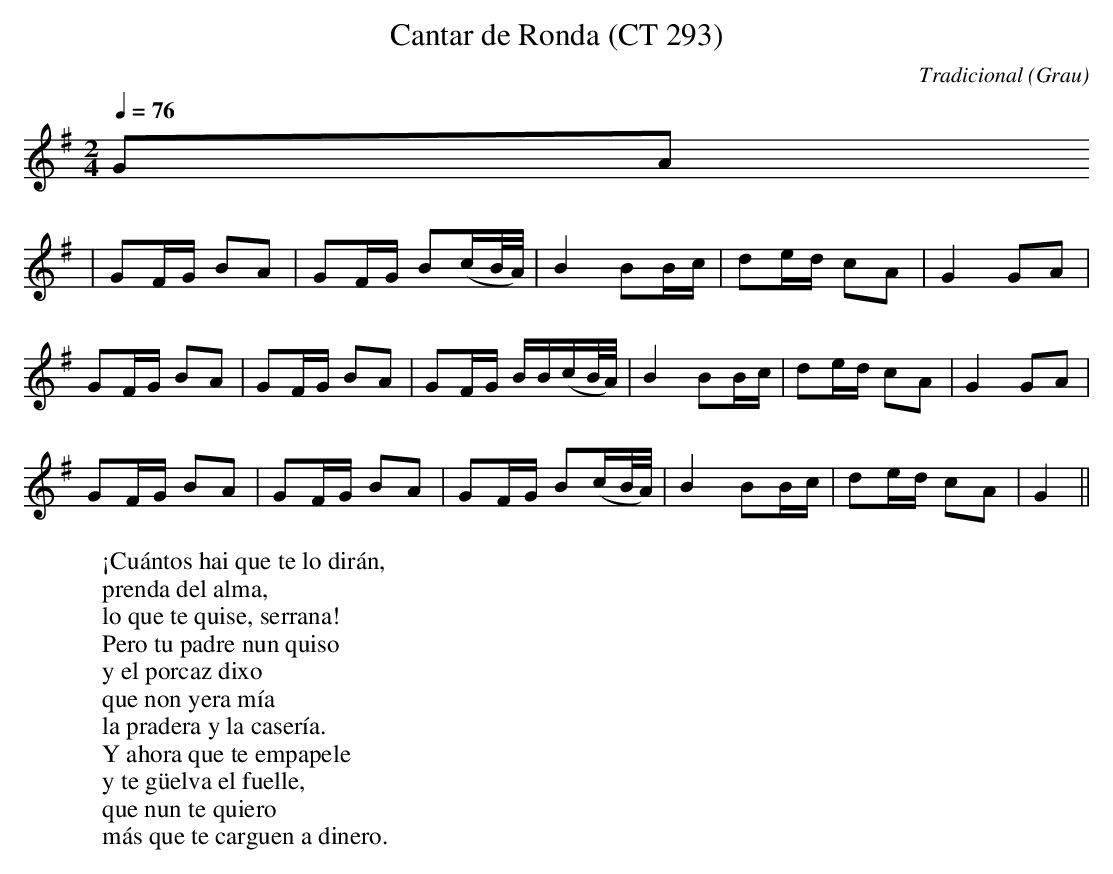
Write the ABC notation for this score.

X:1
T:Cantar de Ronda (CT 293)
C:Tradicional
O:Grau
M:2/4
L:1/8
Q:1/4=76
K:G
GA
|GF/G/ BA|GF/G/ B(c/B/4A/4)|B2 BB/c/|de/d/ cA|G2 GA|
 GF/G/ BA|GF/G/ BA|GF/G/ B/B/(c/B/4A/4)|B2 BB/c/|de/d/ cA|G2 GA|
 GF/G/ BA|GF/G/ BA|GF/G/ B(c/B/4A/4)|B2 BB/c/|de/d/ cA|G2 ||
W:¡Cuántos hai que te lo dirán,
W:prenda del alma,
W:lo que te quise, serrana!
W:Pero tu padre nun quiso
W:y el porcaz dixo
W:que non yera mía
W:la pradera y la casería.
W:Y ahora que te empapele
W:y te güelva el fuelle,
W:que nun te quiero
W:más que te carguen a dinero.
W:
